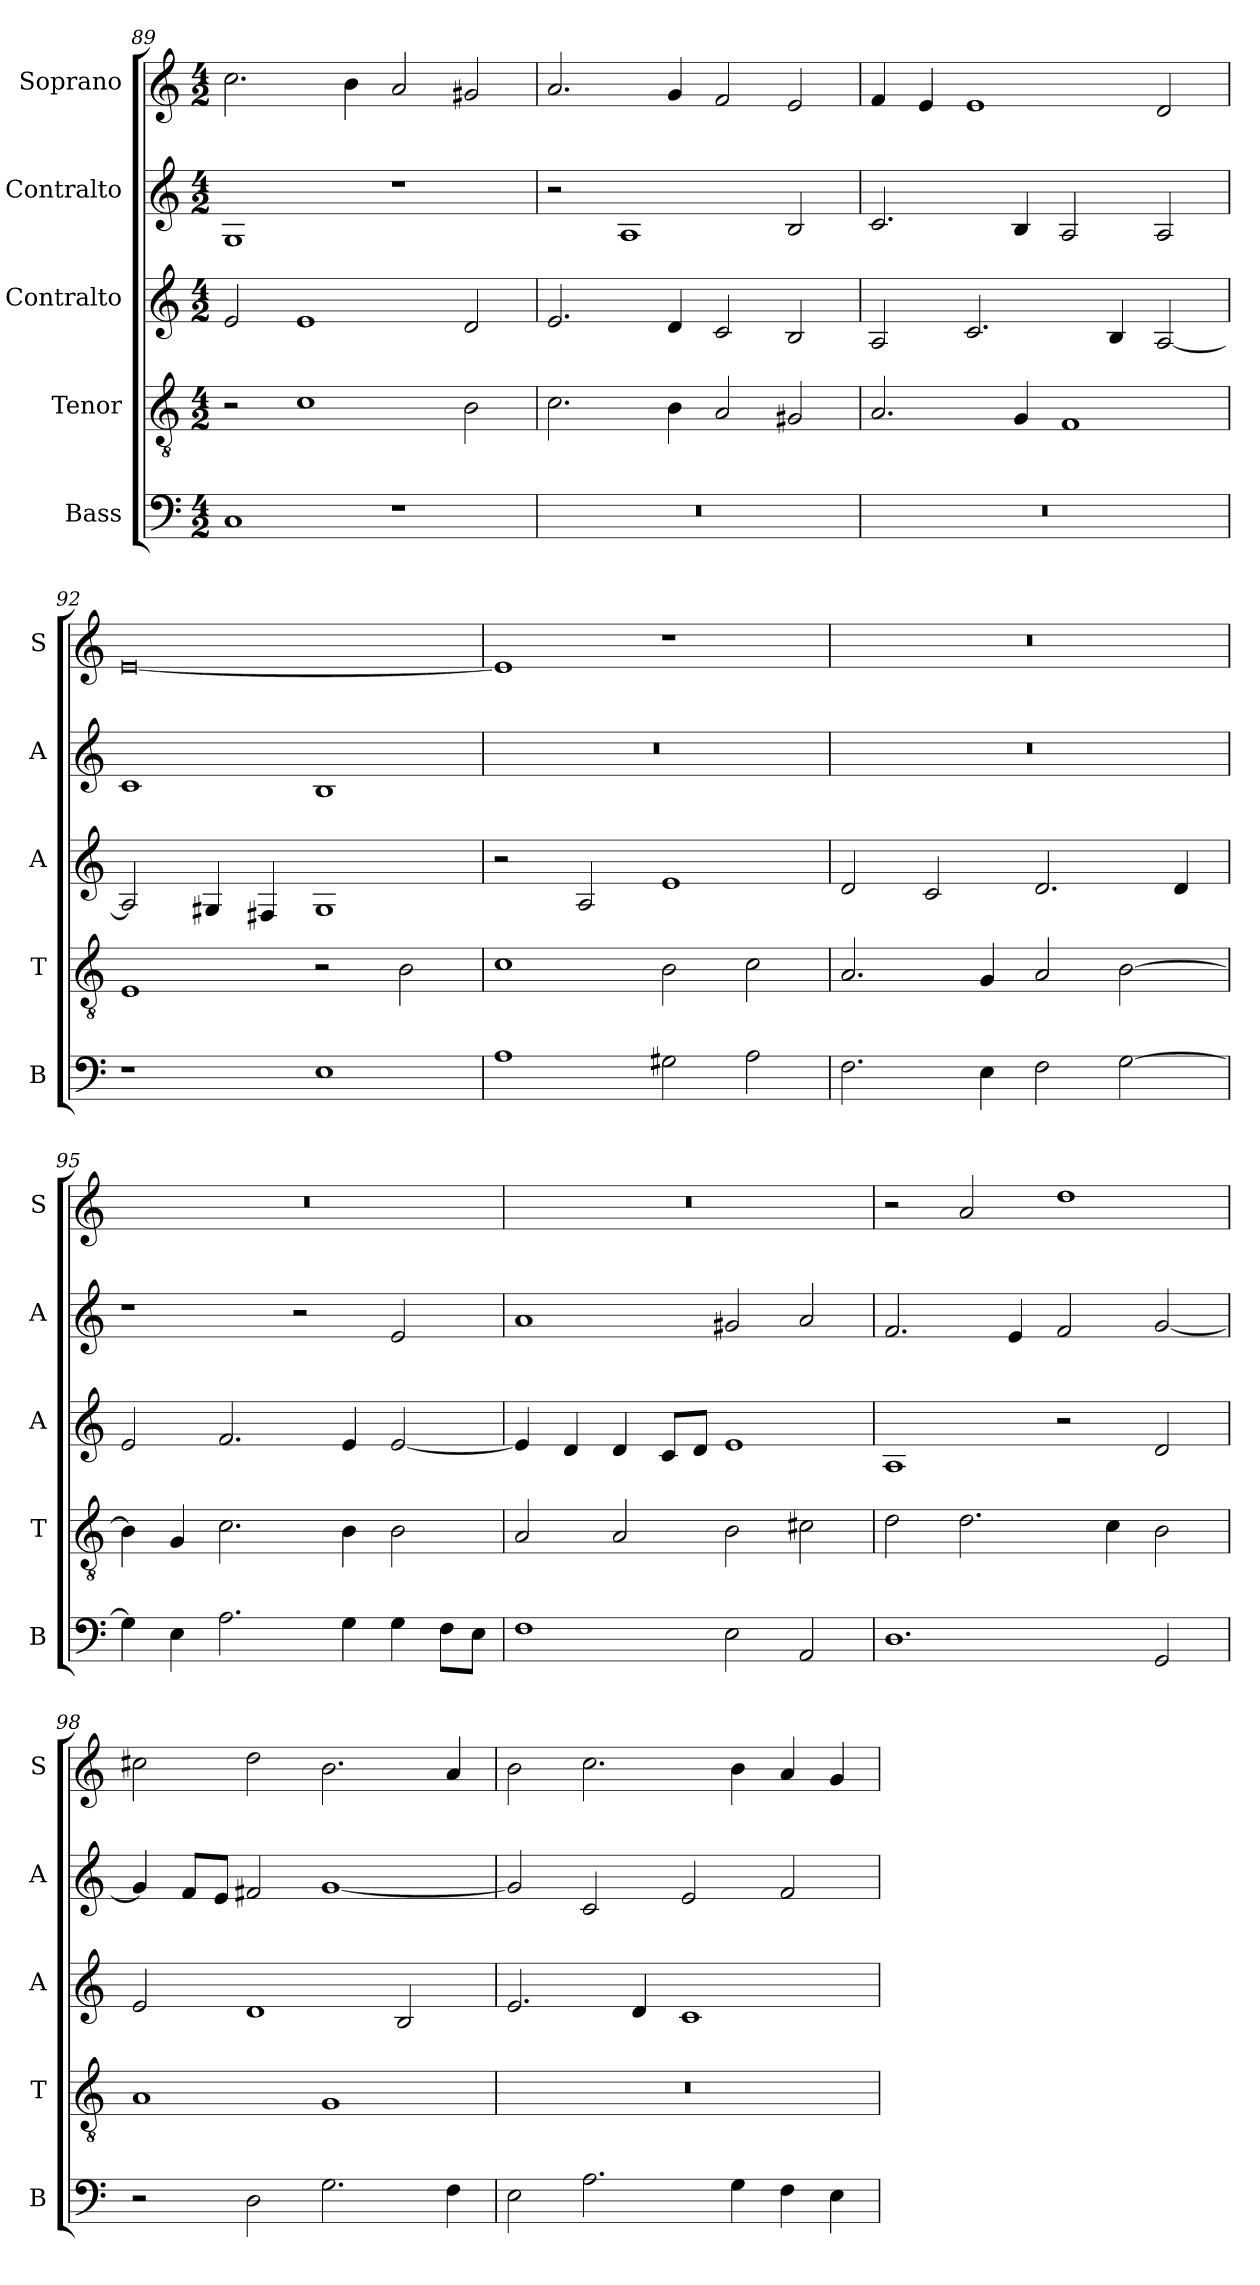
**kern	**kern	**kern	**kern	**kern
*part5	*part4	*part3	*part2	*part1
*staff5	*staff4	*staff3	*staff2	*staff1
*I"Bass	*I"Tenor	*I"Contralto	*I"Contralto	*I"Soprano
*I'B	*I'T	*I'A	*I'A	*I'S
*clefF4	*clefGv2	*clefG2	*clefG2	*clefG2
*k[]	*k[]	*k[]	*k[]	*k[]
*E:phr	*E:phr	*E:phr	*E:phr	*E:phr
*M4/2	*M4/2	*M4/2	*M4/2	*M4/2
=89	=89	=89	=89	=89
1C	2r	2e	1G	2.cc
.	1c	1e	.	.
.	.	.	.	4b
1r	.	.	1r	2a
.	2B	2d	.	2g#X
=90	=90	=90	=90	=90
0r	2.c	2.e	2r	2.a
.	.	.	1A	.
.	4B	4d	.	4g
.	2A	2c	.	2f
.	2G#X	2B	2B	2e
=91	=91	=91	=91	=91
0r	2.A	2A	2.c	4f
.	.	.	.	4e
.	.	2.c	.	1e
.	4G	.	4B	.
.	1F	.	2A	.
.	.	4B	.	.
.	.	[2A	2A	2d
=92	=92	=92	=92	=92
1r	1E	2A]	1c	[0e
.	.	4G#X	.	.
.	.	4F#X	.	.
1E	2r	1G#	1B	.
.	2B	.	.	.
=93	=93	=93	=93	=93
1A	1c	2r	0r	1e]
.	.	2A	.	.
2G#X	2B	1e	.	1r
2A	2c	.	.	.
=94	=94	=94	=94	=94
2.F	2.A	2d	0r	0r
.	.	2c	.	.
4E	4G	.	.	.
2F	2A	2.d	.	.
[2G	[2B	.	.	.
.	.	4d	.	.
=95	=95	=95	=95	=95
4G]	4B]	2e	1r	0r
4E	4G	.	.	.
2.A	2.c	2.f	.	.
.	.	.	2r	.
4G	4B	4e	.	.
4G	2B	[2e	2e	.
8F\L	.	.	.	.
8E\J	.	.	.	.
=96	=96	=96	=96	=96
1F	2A	4e]	1a	0r
.	.	4d	.	.
.	2A	4d	.	.
.	.	8c/L	.	.
.	.	8d/J	.	.
2E	2B	1e	2g#X	.
2AA	2c#X	.	2a	.
=97	=97	=97	=97	=97
1.D	2d	1A	2.f	2r
.	2.d	.	.	2a
.	.	.	4e	.
.	.	2r	2f	1dd
.	4c	.	.	.
2GG	2B	2d	[2g	.
=98	=98	=98	=98	=98
2r	1A	2e	4g]	2cc#X
.	.	.	8f/L	.
.	.	.	8e/J	.
2D	.	1d	2f#X	2dd
2.G	1G	.	[1g	2.b
.	.	2B	.	.
4F	.	.	.	4a
=99	=99	=99	=99	=99
2E	0r	2.e	2g]	2b
2.A	.	.	2c	2.cc
.	.	4d	.	.
.	.	1c	2e	.
4G	.	.	.	4b
4F	.	.	2f	4a
4E	.	.	.	4g
=	=	=	=	=
*-	*-	*-	*-	*-
